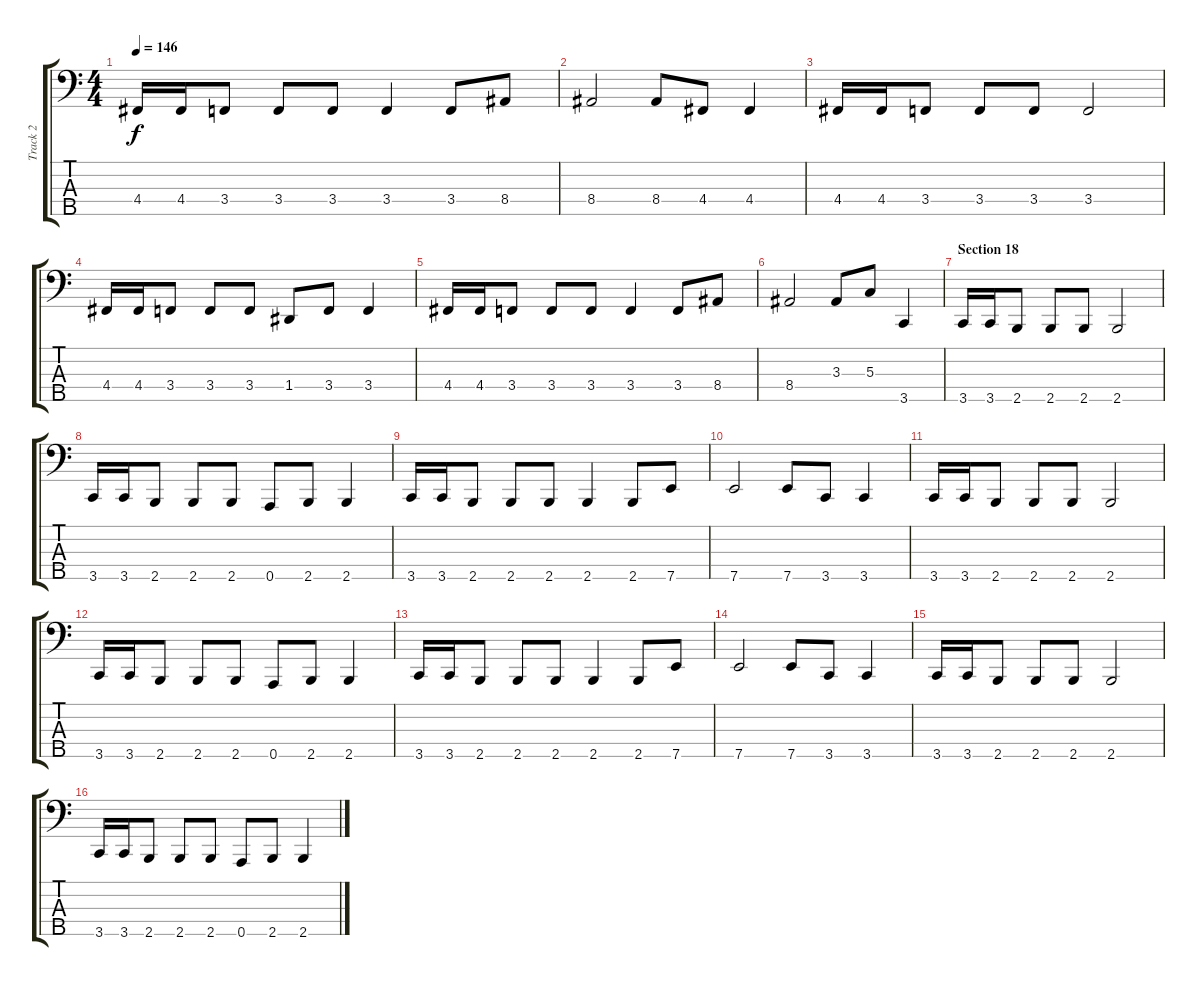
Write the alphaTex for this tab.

\track ("Track 2" "Track 2") {instrument electricbassfinger}
\staff {score tabs}
\tuning (F2 C2 G1 D1 A0) {hide}
\ts (4 4)
\tempo 146
\clef f4
\ks c
4.4.16{dy f} 4.4.16 3.4.8 3.4.8 3.4.8 3.4.4 3.4.8 8.4.8 |
8.4.2 8.4.8 4.4.8 4.4.4 |
4.4.16 4.4.16 3.4.8 3.4.8 3.4.8 3.4.2 |
4.4.16 4.4.16 3.4.8 3.4.8 3.4.8 1.4.8 3.4.8 3.4.4 |
4.4.16 4.4.16 3.4.8 3.4.8 3.4.8 3.4.4 3.4.8 8.4.8 |
8.4.2 3.3.8 5.3.8 3.5.4 |
\section ("" "Section 18")
3.5.16 3.5.16 2.5.8 2.5.8 2.5.8 2.5.2 |
3.5.16 3.5.16 2.5.8 2.5.8 2.5.8 0.5.8 2.5.8 2.5.4 |
3.5.16 3.5.16 2.5.8 2.5.8 2.5.8 2.5.4 2.5.8 7.5.8 |
7.5.2 7.5.8 3.5.8 3.5.4 |
3.5.16 3.5.16 2.5.8 2.5.8 2.5.8 2.5.2 |
3.5.16 3.5.16 2.5.8 2.5.8 2.5.8 0.5.8 2.5.8 2.5.4 |
3.5.16 3.5.16 2.5.8 2.5.8 2.5.8 2.5.4 2.5.8 7.5.8 |
7.5.2 7.5.8 3.5.8 3.5.4 |
3.5.16 3.5.16 2.5.8 2.5.8 2.5.8 2.5.2 |
3.5.16 3.5.16 2.5.8 2.5.8 2.5.8 0.5.8 2.5.8 2.5.4
